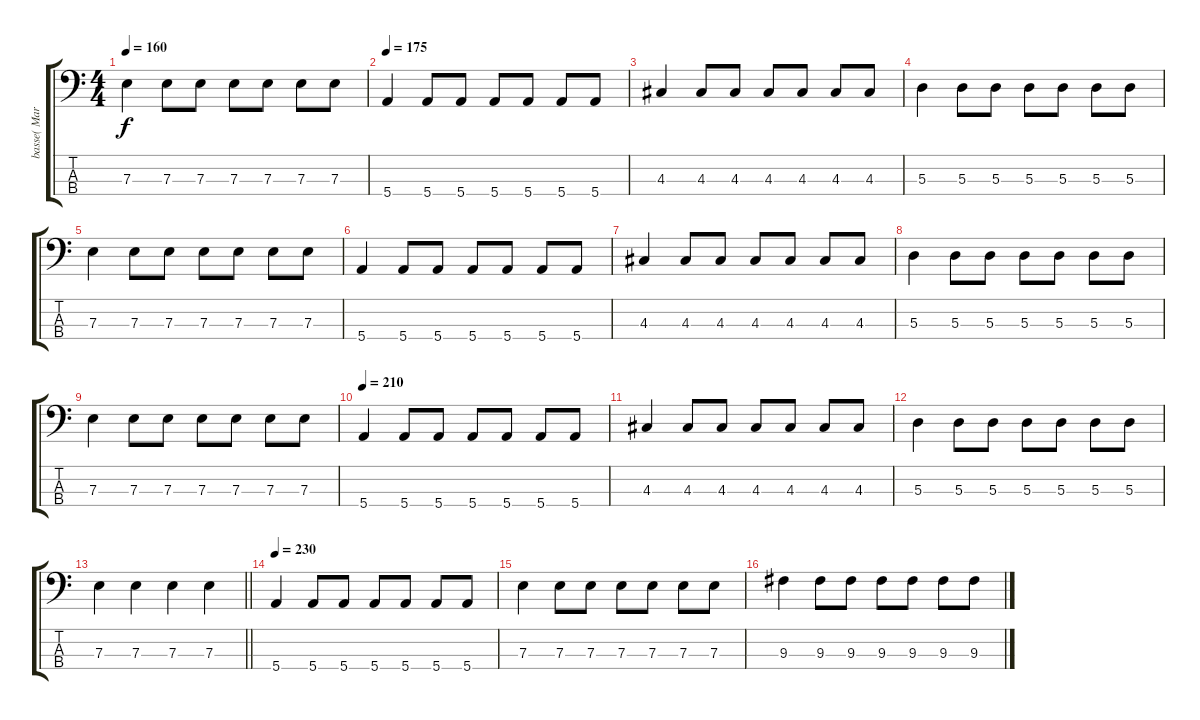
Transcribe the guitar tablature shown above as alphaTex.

\track ("basse( Mark )" "basse( Mar") {instrument electricbasspick}
\staff {score tabs}
\tuning (G2 D2 A1 E1) {hide}
\ts (4 4)
\tempo 160
\clef f4
\ks c
7.3.4{dy f} 7.3.8 7.3.8 7.3.8 7.3.8 7.3.8 7.3.8 |
\tempo 175
5.4.4 5.4.8 5.4.8 5.4.8 5.4.8 5.4.8 5.4.8 |
4.3.4 4.3.8 4.3.8 4.3.8 4.3.8 4.3.8 4.3.8 |
5.3.4 5.3.8 5.3.8 5.3.8 5.3.8 5.3.8 5.3.8 |
7.3.4 7.3.8 7.3.8 7.3.8 7.3.8 7.3.8 7.3.8 |
5.4.4 5.4.8 5.4.8 5.4.8 5.4.8 5.4.8 5.4.8 |
4.3.4 4.3.8 4.3.8 4.3.8 4.3.8 4.3.8 4.3.8 |
5.3.4 5.3.8 5.3.8 5.3.8 5.3.8 5.3.8 5.3.8 |
7.3.4 7.3.8 7.3.8 7.3.8 7.3.8 7.3.8 7.3.8 |
\tempo 210
5.4.4 5.4.8 5.4.8 5.4.8 5.4.8 5.4.8 5.4.8 |
4.3.4 4.3.8 4.3.8 4.3.8 4.3.8 4.3.8 4.3.8 |
5.3.4 5.3.8 5.3.8 5.3.8 5.3.8 5.3.8 5.3.8 |
\barLineRight lightlight
7.3.4 7.3.4 7.3.4 7.3.4 |
\tempo 230
5.4.4 5.4.8 5.4.8 5.4.8 5.4.8 5.4.8 5.4.8 |
7.3.4 7.3.8 7.3.8 7.3.8 7.3.8 7.3.8 7.3.8 |
9.3.4 9.3.8 9.3.8 9.3.8 9.3.8 9.3.8 9.3.8
